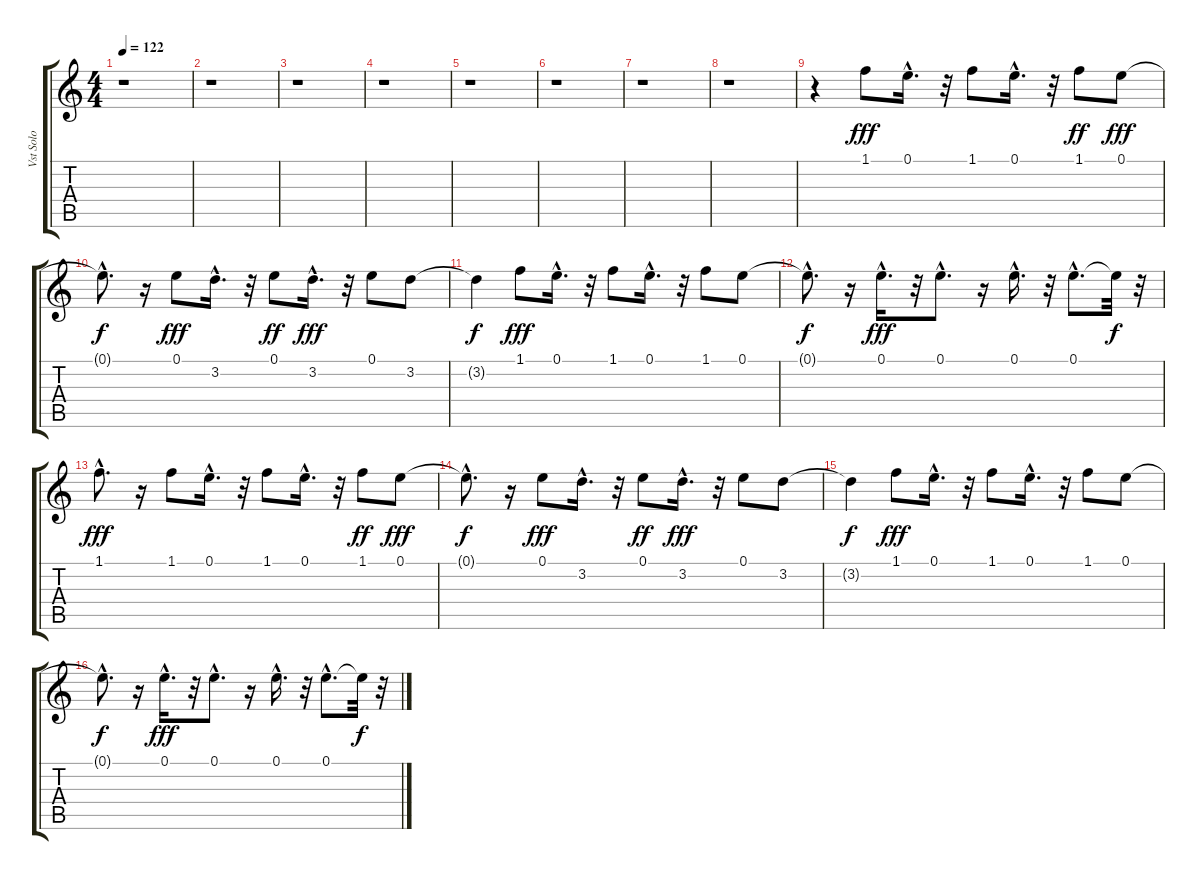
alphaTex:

\track ("Vst Solo" "Vst Solo") {instrument acousticguitarnylon}
\staff {score tabs}
\tuning (E4 B3 G3 D3 A2 E2) {hide}
\ts (4 4)
\tempo 122
\clef g2
\ks c
r.1{dy f} |
r.1 |
r.1 |
r.1 |
r.1 |
r.1 |
r.1 |
r.1 |
r.4 1.1.8{dy fff} 0.1{hac}.16{d} r.32 1.1.8 0.1{hac}.16{d} r.32 1.1.8{dy ff} 0.1.8{dy fff} |
0.1{hac t}.8{d dy f} r.16 0.1.8{dy fff} 3.2{hac}.16{d} r.32 0.1.8{dy ff} 3.2{hac}.16{d dy fff} r.32 0.1.8 3.2.8 |
3.2{t}.4{dy f} 1.1.8{dy fff} 0.1{hac}.16{d} r.32 1.1.8 0.1{hac}.16{d} r.32 1.1.8 0.1.8 |
0.1{hac t}.8{d dy f} r.16 0.1{hac}.16{d dy fff} r.32 0.1{hac}.8{d} r.16 0.1{hac}.16{d} r.32 0.1{hac}.8{d} 0.1{t}.32{dy f} r.32 |
1.1{hac}.8{d dy fff} r.16 1.1.8 0.1{hac}.16{d} r.32 1.1.8 0.1{hac}.16{d} r.32 1.1.8{dy ff} 0.1.8{dy fff} |
0.1{hac t}.8{d dy f} r.16 0.1.8{dy fff} 3.2{hac}.16{d} r.32 0.1.8{dy ff} 3.2{hac}.16{d dy fff} r.32 0.1.8 3.2.8 |
3.2{t}.4{dy f} 1.1.8{dy fff} 0.1{hac}.16{d} r.32 1.1.8 0.1{hac}.16{d} r.32 1.1.8 0.1.8 |
0.1{hac t}.8{d dy f} r.16 0.1{hac}.16{d dy fff} r.32 0.1{hac}.8{d} r.16 0.1{hac}.16{d} r.32 0.1{hac}.8{d} 0.1{t}.32{dy f} r.32
